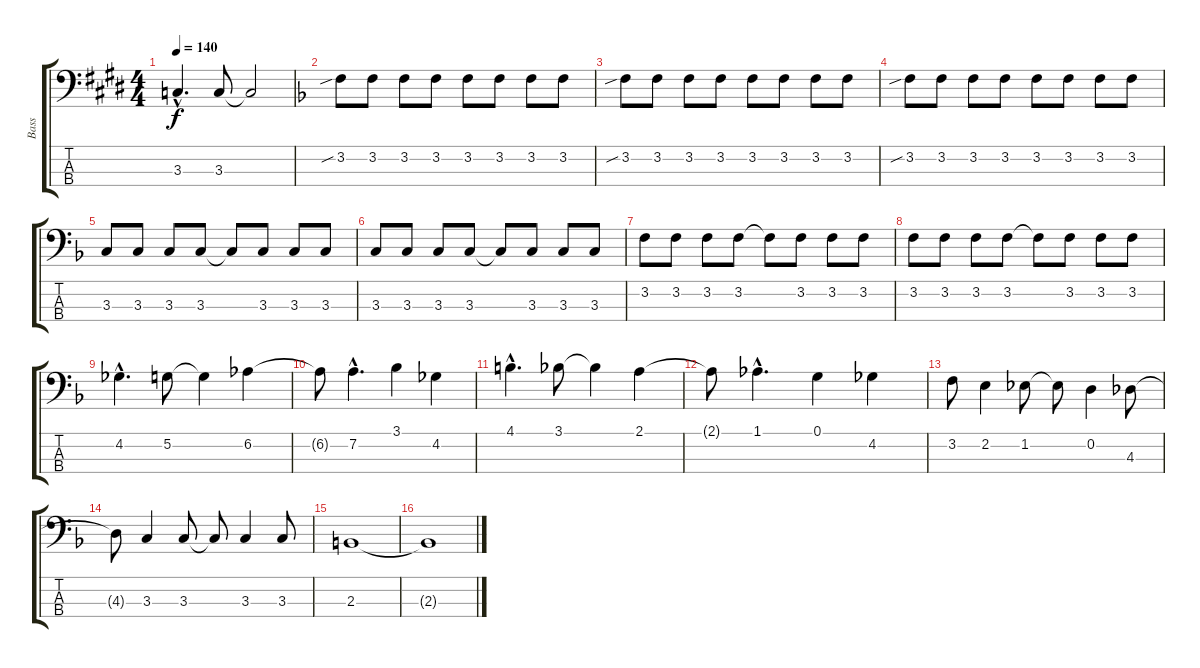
\track ("Bass" "Bass") {instrument electricbassfinger}
\staff {score tabs}
\tuning (G2 D2 A1 E1) {hide}
\ts (4 4)
\tempo 140
\clef f4
\ks e
3.3{hac}.4{d dy f} 3.3.8 3.3{t}.2 |
\ks f
3.2{sib}.8 3.2.8 3.2.8 3.2.8 3.2.8 3.2.8 3.2.8 3.2.8 |
3.2{sib}.8 3.2.8 3.2.8 3.2.8 3.2.8 3.2.8 3.2.8 3.2.8 |
3.2{sib}.8 3.2.8 3.2.8 3.2.8 3.2.8 3.2.8 3.2.8 3.2.8 |
3.3.8 3.3.8 3.3.8 3.3.8 3.3{t}.8 3.3.8 3.3.8 3.3.8 |
3.3.8 3.3.8 3.3.8 3.3.8 3.3{t}.8 3.3.8 3.3.8 3.3.8 |
3.2.8 3.2.8 3.2.8 3.2.8 3.2{t}.8 3.2.8 3.2.8 3.2.8 |
3.2.8 3.2.8 3.2.8 3.2.8 3.2{t}.8 3.2.8 3.2.8 3.2.8 |
4.2{hac}.4{d} 5.2.8 5.2{t}.4 6.2.4 |
6.2{t}.8 7.2{hac}.4{d} 3.1.4 4.2.4 |
4.1{hac}.4{d} 3.1.8 3.1{t}.4 2.1.4 |
2.1{t}.8 1.1{hac}.4{d} 0.1.4 4.2.4 |
3.2.8 2.2.4 1.2.8 1.2{t}.8 0.2.4 4.3.8 |
4.3{t}.8 3.3.4 3.3.8 3.3{t}.8 3.3.4 3.3.8 |
2.3.1 |
2.3{t}.1
